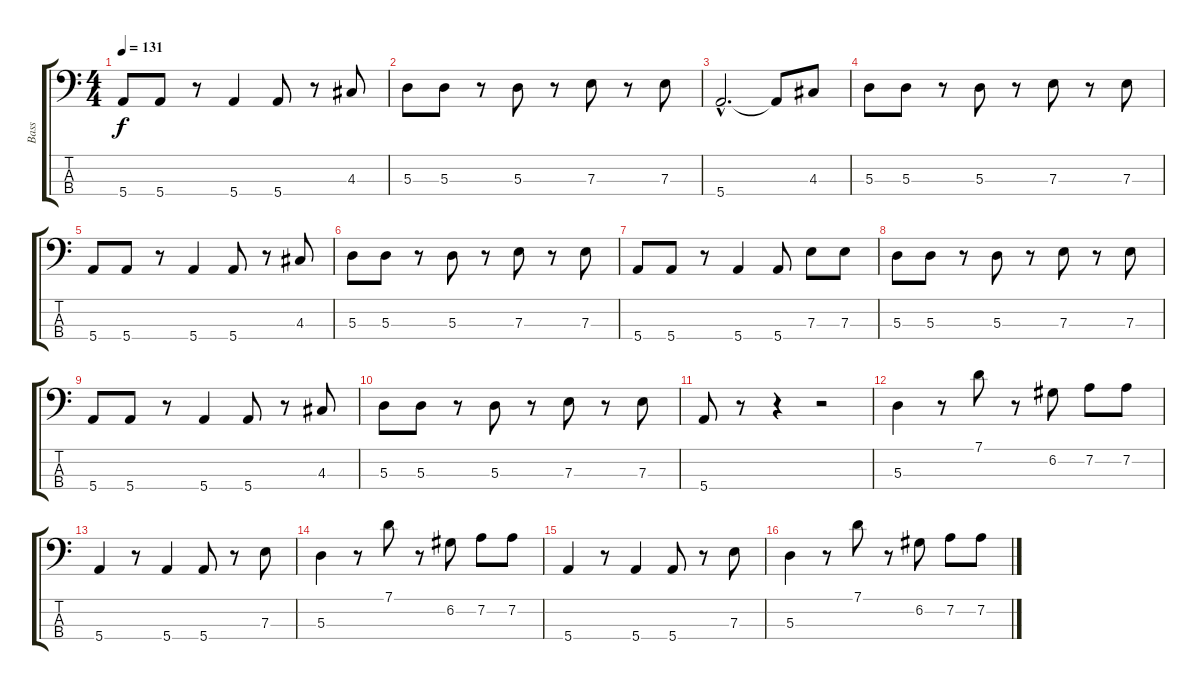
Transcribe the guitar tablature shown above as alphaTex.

\track ("Bass" "Bass") {instrument electricbasspick}
\staff {score tabs}
\tuning (G2 D2 A1 E1) {hide}
\ts (4 4)
\tempo 131
\clef f4
\ks c
5.4.8{dy f} 5.4.8 r.8 5.4.4 5.4.8 r.8 4.3.8 |
5.3.8 5.3.8 r.8 5.3.8 r.8 7.3.8 r.8 7.3.8 |
5.4{hac}.2{d} 5.4{t}.8 4.3.8 |
5.3.8 5.3.8 r.8 5.3.8 r.8 7.3.8 r.8 7.3.8 |
5.4.8 5.4.8 r.8 5.4.4 5.4.8 r.8 4.3.8 |
5.3.8 5.3.8 r.8 5.3.8 r.8 7.3.8 r.8 7.3.8 |
5.4.8 5.4.8 r.8 5.4.4 5.4.8 7.3.8 7.3.8 |
5.3.8 5.3.8 r.8 5.3.8 r.8 7.3.8 r.8 7.3.8 |
5.4.8 5.4.8 r.8 5.4.4 5.4.8 r.8 4.3.8 |
5.3.8 5.3.8 r.8 5.3.8 r.8 7.3.8 r.8 7.3.8 |
5.4.8 r.8 r.4 r.2 |
5.3.4 r.8 7.1.8 r.8 6.2.8 7.2.8 7.2.8 |
5.4.4 r.8 5.4.4 5.4.8 r.8 7.3.8 |
5.3.4 r.8 7.1.8 r.8 6.2.8 7.2.8 7.2.8 |
5.4.4 r.8 5.4.4 5.4.8 r.8 7.3.8 |
5.3.4 r.8 7.1.8 r.8 6.2.8 7.2.8 7.2.8
